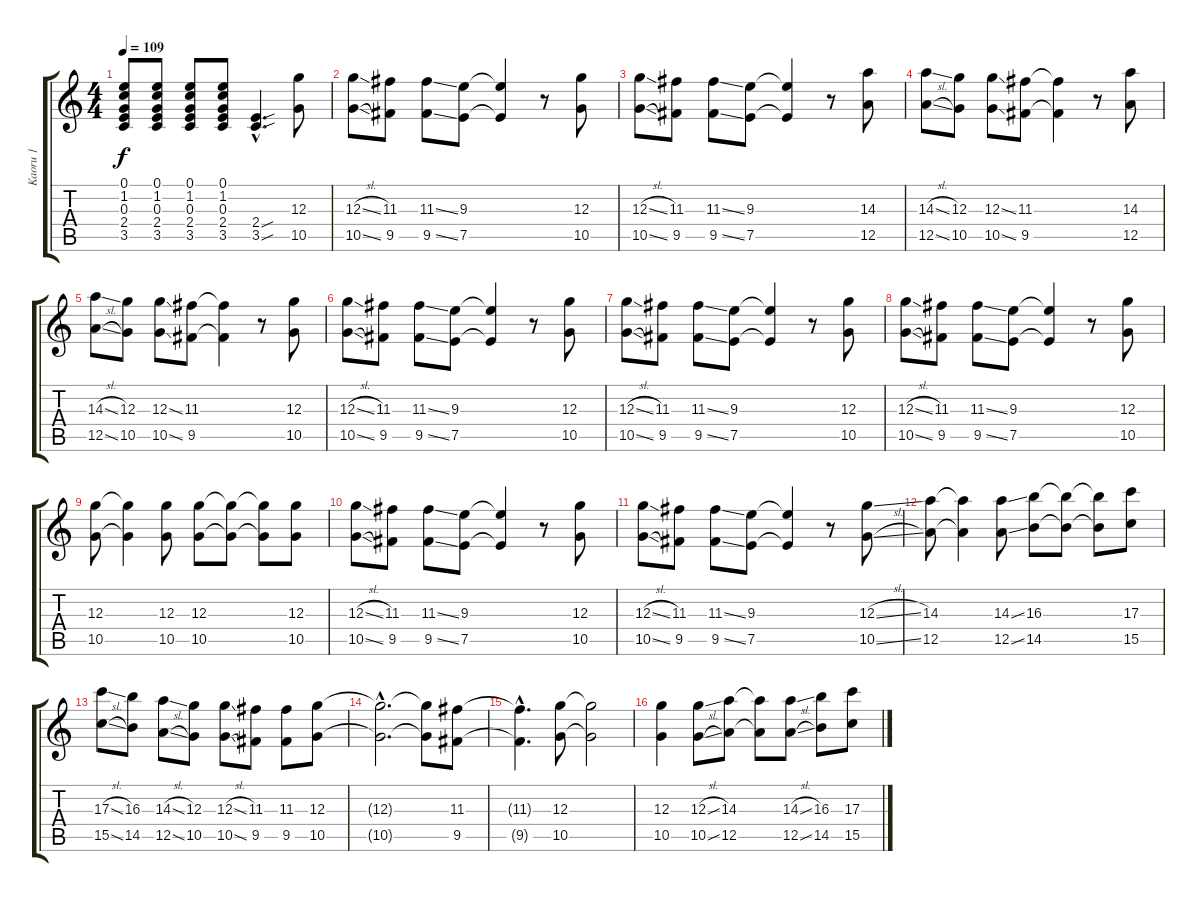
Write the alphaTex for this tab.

\track ("Kaoru 1" "Kaoru 1") {instrument distortionguitar}
\staff {score tabs}
\tuning (E4 B3 G3 D3 A2 E2) {hide}
\ts (4 4)
\tempo 109
\clef g2
\ks c
(0.1 1.2 0.3 2.4 3.5).8{dy f} (0.1 1.2 0.3 2.4 3.5).8 (0.1 1.2 0.3 2.4 3.5).8 (0.1 1.2 0.3 2.4 3.5).8 (2.4{sou hac} 3.5{sou hac}).4{d} (12.3 10.5).8 |
(12.3{sl} 10.5{sl}).8 (11.3 9.5).8 (11.3{ss} 9.5{ss}).8 (9.3 7.5).8 (9.3{t} 7.5{t}).4 r.8 (12.3 10.5).8 |
(12.3{sl} 10.5{sl}).8 (11.3 9.5).8 (11.3{ss} 9.5{ss}).8 (9.3 7.5).8 (9.3{t} 7.5{t}).4 r.8 (14.3 12.5).8 |
(14.3{sl} 12.5{sl}).8 (12.3 10.5).8 (12.3{ss} 10.5{ss}).8 (11.3 9.5).8 (11.3{t} 9.5{t}).4 r.8 (14.3 12.5).8 |
(14.3{sl} 12.5{sl}).8 (12.3 10.5).8 (12.3{ss} 10.5{ss}).8 (11.3 9.5).8 (11.3{t} 9.5{t}).4 r.8 (12.3 10.5).8 |
(12.3{sl} 10.5{sl}).8 (11.3 9.5).8 (11.3{ss} 9.5{ss}).8 (9.3 7.5).8 (9.3{t} 7.5{t}).4 r.8 (12.3 10.5).8 |
(12.3{sl} 10.5{sl}).8 (11.3 9.5).8 (11.3{ss} 9.5{ss}).8 (9.3 7.5).8 (9.3{t} 7.5{t}).4 r.8 (12.3 10.5).8 |
(12.3{sl} 10.5{sl}).8 (11.3 9.5).8 (11.3{ss} 9.5{ss}).8 (9.3 7.5).8 (9.3{t} 7.5{t}).4 r.8 (12.3 10.5).8 |
(12.3 10.5).8 (12.3{t} 10.5{t}).4 (12.3 10.5).8 (12.3 10.5).8 (12.3{t} 10.5{t}).8 (12.3{t} 10.5{t}).8 (12.3 10.5).8 |
(12.3{sl} 10.5{sl}).8 (11.3 9.5).8 (11.3{ss} 9.5{ss}).8 (9.3 7.5).8 (9.3{t} 7.5{t}).4 r.8 (12.3 10.5).8 |
(12.3{sl} 10.5{sl}).8 (11.3 9.5).8 (11.3{ss} 9.5{ss}).8 (9.3 7.5).8 (9.3{t} 7.5{t}).4 r.8 (12.3{sl} 10.5{sl}).8 |
(14.3 12.5).8 (14.3{t} 12.5{t}).4 (14.3{ss} 12.5{ss}).8 (16.3 14.5).8 (16.3{t} 14.5{t}).8 (16.3{t} 14.5{t}).8 (17.3 15.5).8 |
(17.3{sl} 15.5{sl}).8 (16.3 14.5).8 (14.3{sl} 12.5{sl}).8 (12.3 10.5).8 (12.3{sl} 10.5{sl}).8 (11.3 9.5).8 (11.3 9.5).8 (12.3 10.5).8 |
(12.3{hac t} 10.5{hac t}).2{d} (12.3{t} 10.5{t}).8 (11.3 9.5).8 |
(11.3{hac t} 9.5{hac t}).4{d} (12.3 10.5).8 (12.3{t} 10.5{t}).2 |
(12.3 10.5).4 (12.3{sl} 10.5{sl}).8 (14.3 12.5).8 (14.3{t} 12.5{t}).8 (14.3{sl} 12.5{sl}).8 (16.3 14.5).8 (17.3 15.5).8
